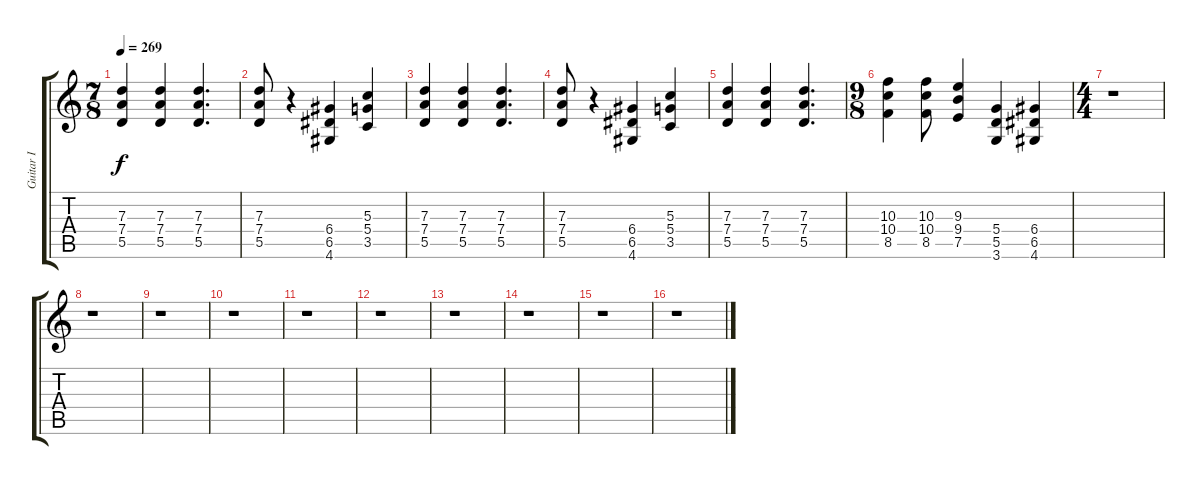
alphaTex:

\track ("Guitar I" "Guitar I") {instrument distortionguitar}
\staff {score tabs}
\tuning (E4 B3 G3 D3 A2 E2) {hide}
\ts (7 8)
\tempo 269
\clef g2
\ks c
(7.3 7.4 5.5).4{dy f} (7.3 7.4 5.5).4 (7.3 7.4 5.5).4{d} |
(7.3 7.4 5.5).8 r.4 (6.4 6.5 4.6).4 (5.3 5.4 3.5).4 |
(7.3 7.4 5.5).4 (7.3 7.4 5.5).4 (7.3 7.4 5.5).4{d} |
(7.3 7.4 5.5).8 r.4 (6.4 6.5 4.6).4 (5.3 5.4 3.5).4 |
(7.3 7.4 5.5).4 (7.3 7.4 5.5).4 (7.3 7.4 5.5).4{d} |
\ts (9 8)
(10.3 10.4 8.5).4 (10.3 10.4 8.5).8 (9.3 9.4 7.5).4 (5.4 5.5 3.6).4 (6.4 6.5 4.6).4 |
\ts (4 4)
r.1 |
r.1 |
r.1 |
r.1 |
r.1 |
r.1 |
r.1 |
r.1 |
r.1 |
r.1
